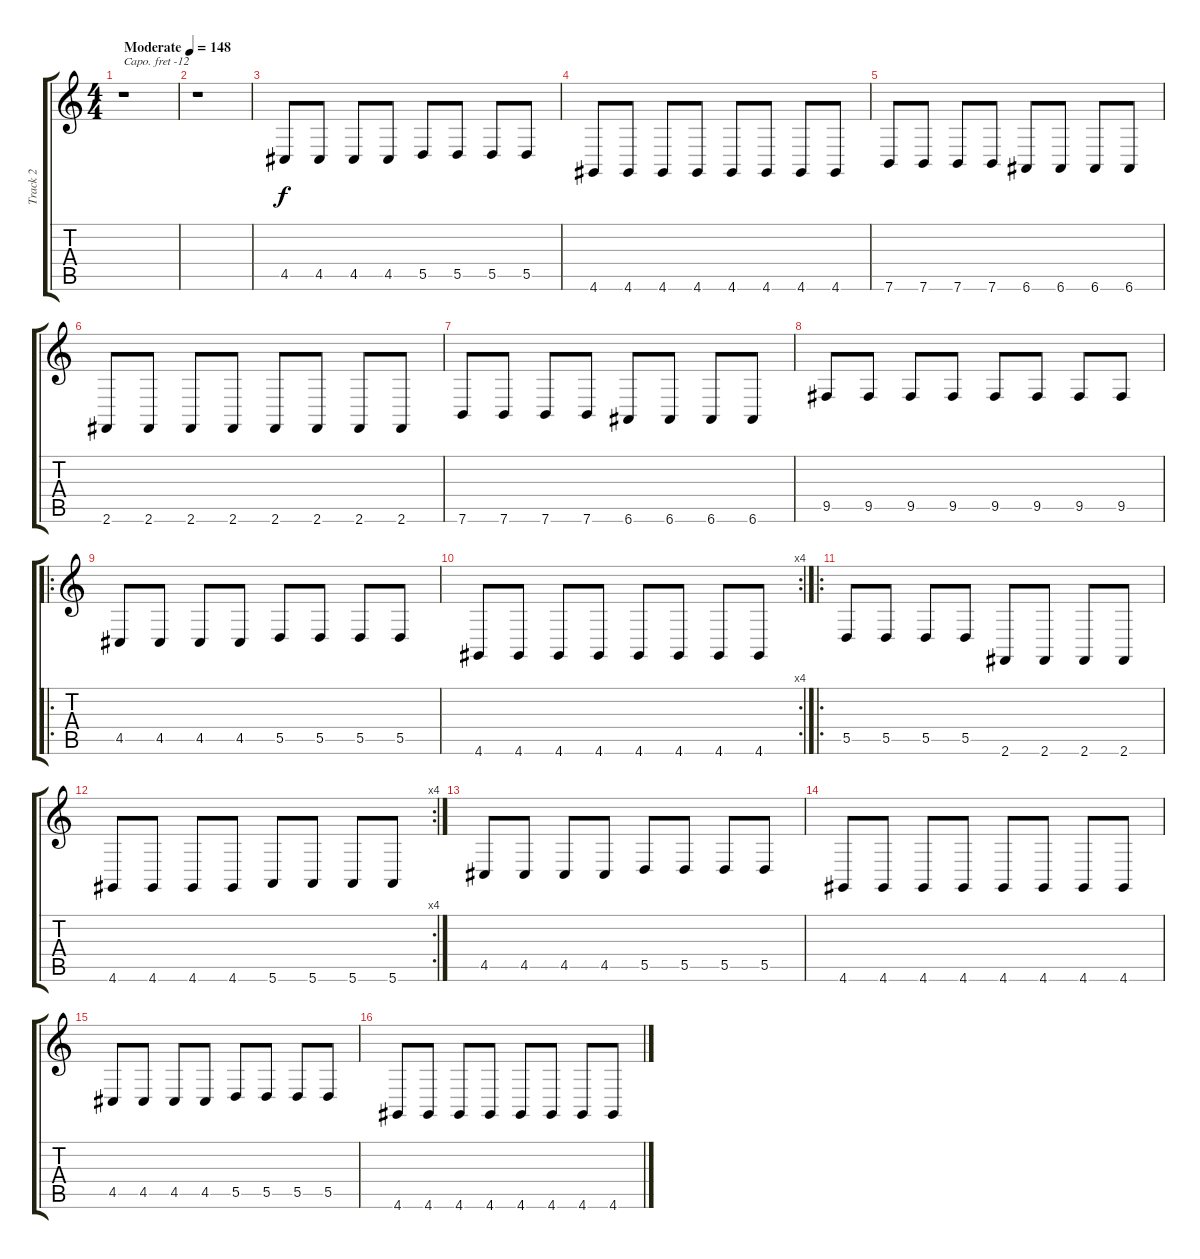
\track ("Track 2" "Track 2") {instrument electricbassfinger}
\staff {score tabs}
\capo -12
\tuning (E4 B3 G3 D3 A2 E2) {hide}
\ts (4 4)
\tempo (148 "Moderate")
\clef g2
\ks c
r.1{dy f instrument electricbassfinger} |
r.1 |
4.5.8 4.5.8 4.5.8 4.5.8 5.5.8 5.5.8 5.5.8 5.5.8 |
4.6.8 4.6.8 4.6.8 4.6.8 4.6.8 4.6.8 4.6.8 4.6.8 |
7.6.8 7.6.8 7.6.8 7.6.8 6.6.8 6.6.8 6.6.8 6.6.8 |
2.6.8 2.6.8 2.6.8 2.6.8 2.6.8 2.6.8 2.6.8 2.6.8 |
7.6.8 7.6.8 7.6.8 7.6.8 6.6.8 6.6.8 6.6.8 6.6.8 |
9.5.8 9.5.8 9.5.8 9.5.8 9.5.8 9.5.8 9.5.8 9.5.8 |
\ro
4.5.8 4.5.8 4.5.8 4.5.8 5.5.8 5.5.8 5.5.8 5.5.8 |
\rc 4
4.6.8 4.6.8 4.6.8 4.6.8 4.6.8 4.6.8 4.6.8 4.6.8 |
\ro
5.5.8 5.5.8 5.5.8 5.5.8 2.6.8 2.6.8 2.6.8 2.6.8 |
\rc 4
4.6.8 4.6.8 4.6.8 4.6.8 5.6.8 5.6.8 5.6.8 5.6.8 |
4.5.8 4.5.8 4.5.8 4.5.8 5.5.8 5.5.8 5.5.8 5.5.8 |
4.6.8 4.6.8 4.6.8 4.6.8 4.6.8 4.6.8 4.6.8 4.6.8 |
4.5.8 4.5.8 4.5.8 4.5.8 5.5.8 5.5.8 5.5.8 5.5.8 |
4.6.8 4.6.8 4.6.8 4.6.8 4.6.8 4.6.8 4.6.8 4.6.8
